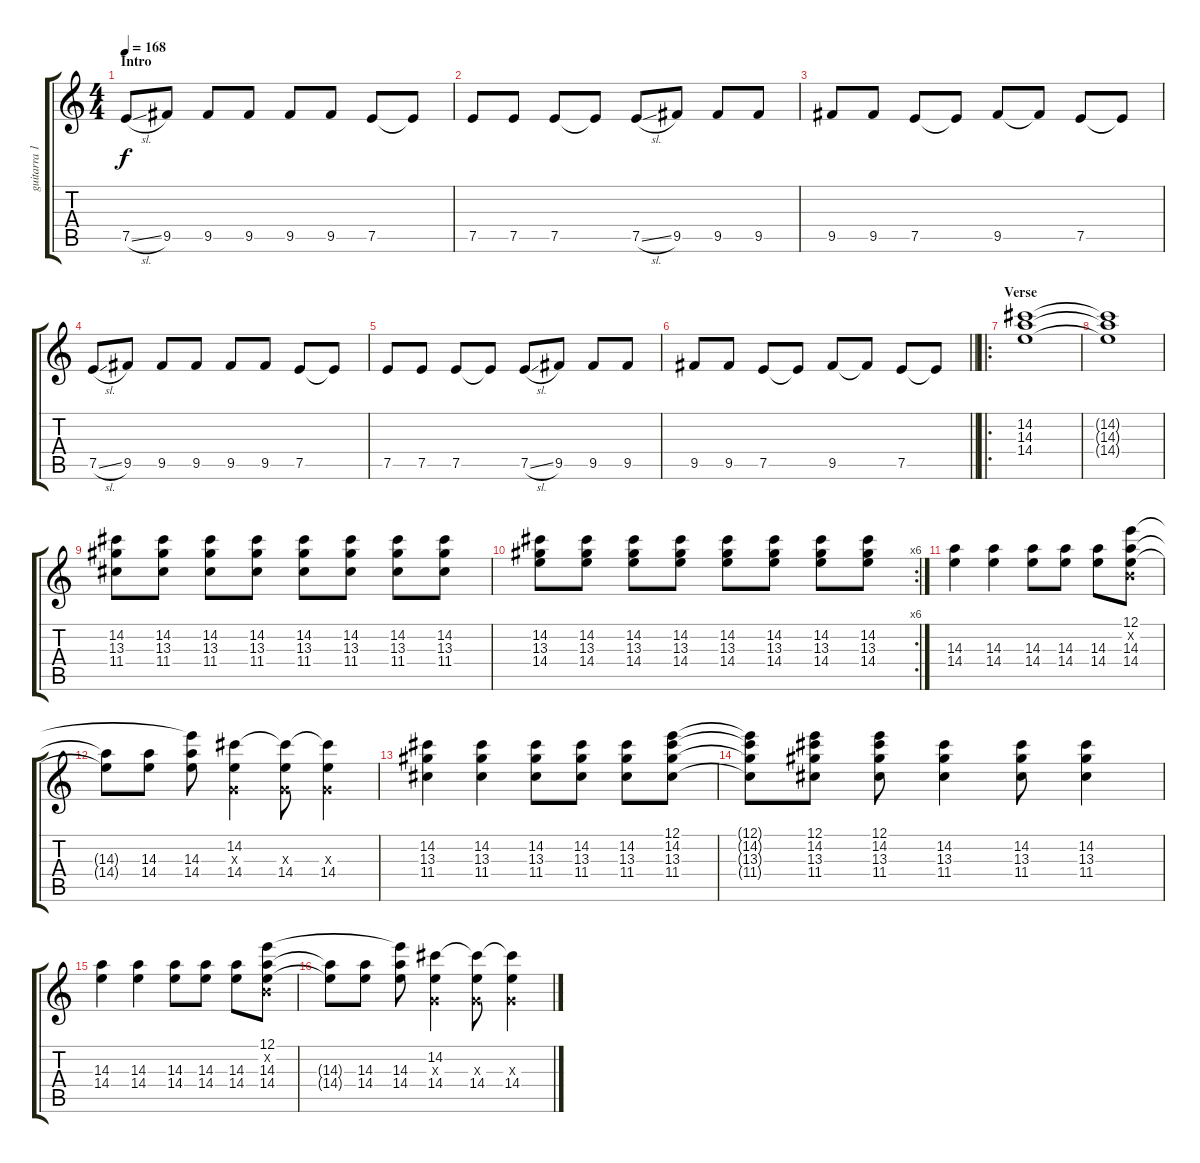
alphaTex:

\track ("guitarra 1 RSE" "guitarra 1") {instrument distortionguitar}
\staff {score tabs}
\tuning (E4 B3 G3 D3 A2 E2) {hide}
\ts (4 4)
\section ("" "Intro")
\tempo 168
\clef g2
\ks c
7.5{sl}.8{dy f instrument distortionguitar} 9.5.8 9.5.8 9.5.8 9.5.8 9.5.8 7.5.8 7.5{t}.8 |
7.5.8 7.5.8 7.5.8 7.5{t}.8 7.5{sl}.8 9.5.8 9.5.8 9.5.8 |
9.5.8 9.5.8 7.5.8 7.5{t}.8 9.5.8 9.5{t}.8 7.5.8 7.5{t}.8 |
7.5{sl}.8 9.5.8 9.5.8 9.5.8 9.5.8 9.5.8 7.5.8 7.5{t}.8 |
7.5.8 7.5.8 7.5.8 7.5{t}.8 7.5{sl}.8 9.5.8 9.5.8 9.5.8 |
\barLineRight lightlight
9.5.8 9.5.8 7.5.8 7.5{t}.8 9.5.8 9.5{t}.8 7.5.8 7.5{t}.8 |
\ro
\section ("" "Verse")
(14.2 14.3 14.4).1 |
(14.2{t} 14.3{t} 14.4{t}).1 |
(14.2 13.3 11.4).8 (14.2 13.3 11.4).8 (14.2 13.3 11.4).8 (14.2 13.3 11.4).8 (14.2 13.3 11.4).8 (14.2 13.3 11.4).8 (14.2 13.3 11.4).8 (14.2 13.3 11.4).8 |
\rc 6
(14.2 13.3 14.4).8 (14.2 13.3 14.4).8 (14.2 13.3 14.4).8 (14.2 13.3 14.4).8 (14.2 13.3 14.4).8 (14.2 13.3 14.4).8 (14.2 13.3 14.4).8 (14.2 13.3 14.4).8 |
(14.3 14.4).4 (14.3 14.4).4 (14.3 14.4).8 (14.3 14.4).8 (14.3 14.4).8 (12.1 0.2{x} 14.3 14.4).8 |
(14.3{t} 14.4{t}).8 (14.3 14.4).8 (12.1{t} 14.3 14.4).8 (14.2 0.3{x} 14.4).4 (14.2{t} 0.3{x} 14.4).8 (14.2{t} 0.3{x} 14.4).4 |
(14.2 13.3 11.4).4 (14.2 13.3 11.4).4 (14.2 13.3 11.4).8 (14.2 13.3 11.4).8 (14.2 13.3 11.4).8 (12.1 14.2 13.3 11.4).8 |
(12.1{t} 14.2{t} 13.3{t} 11.4{t}).8 (12.1 14.2 13.3 11.4).8 (12.1 14.2 13.3 11.4).8 (14.2 13.3 11.4).4 (14.2 13.3 11.4).8 (14.2 13.3 11.4).4 |
(14.3 14.4).4 (14.3 14.4).4 (14.3 14.4).8 (14.3 14.4).8 (14.3 14.4).8 (12.1 0.2{x} 14.3 14.4).8 |
(14.3{t} 14.4{t}).8 (14.3 14.4).8 (12.1{t} 14.3 14.4).8 (14.2 0.3{x} 14.4).4 (14.2{t} 0.3{x} 14.4).8 (14.2{t} 0.3{x} 14.4).4
